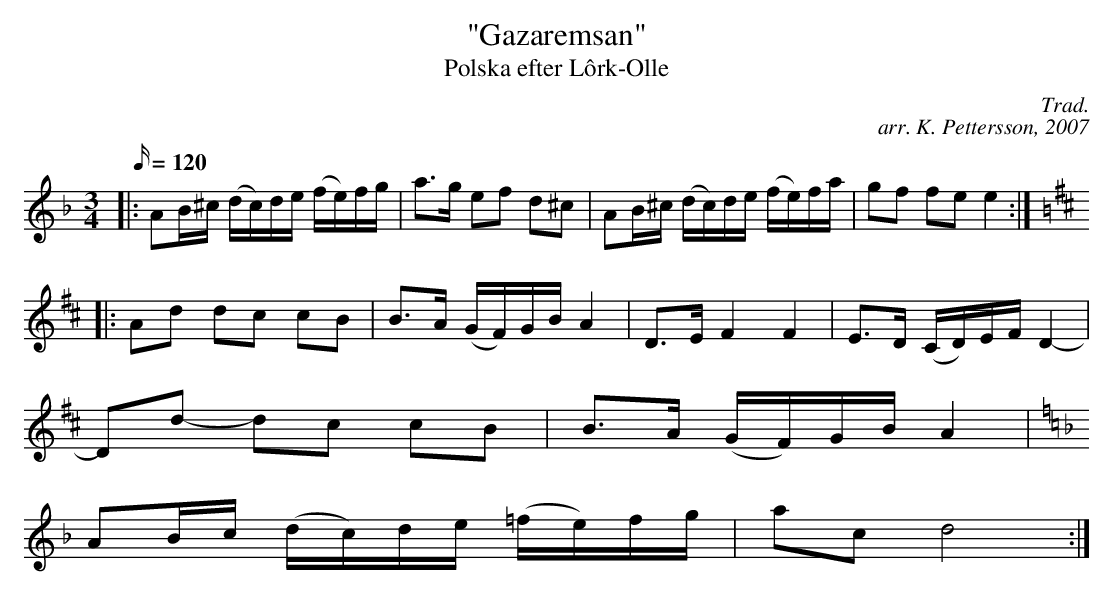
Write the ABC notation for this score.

X:1
T: "Gazaremsan"
T: Polska efter Lôrk-Olle
C: Trad.
C: arr. K. Pettersson, 2007
M: 3/4
L: 1/16
Q: 120
K: Dm
V: 1
|: A2B^c (dc)de (fe)fg | a3g e2f2 d2^c2 | A2B^c (dc)de (fe)fa | g2f2 f2e2 e4 :|
K: D
|: A2d2 d2c2 c2B2 | B3A (GF)GB A4 | D3E F4 F4 | E3D (CD)EF D4- |
D2d2- d2c2 c2B2 | B3A (GF)GB A4 |
K: Dm
A2Bc (dc)de (=fe)fg | a2c2 d8 :|
